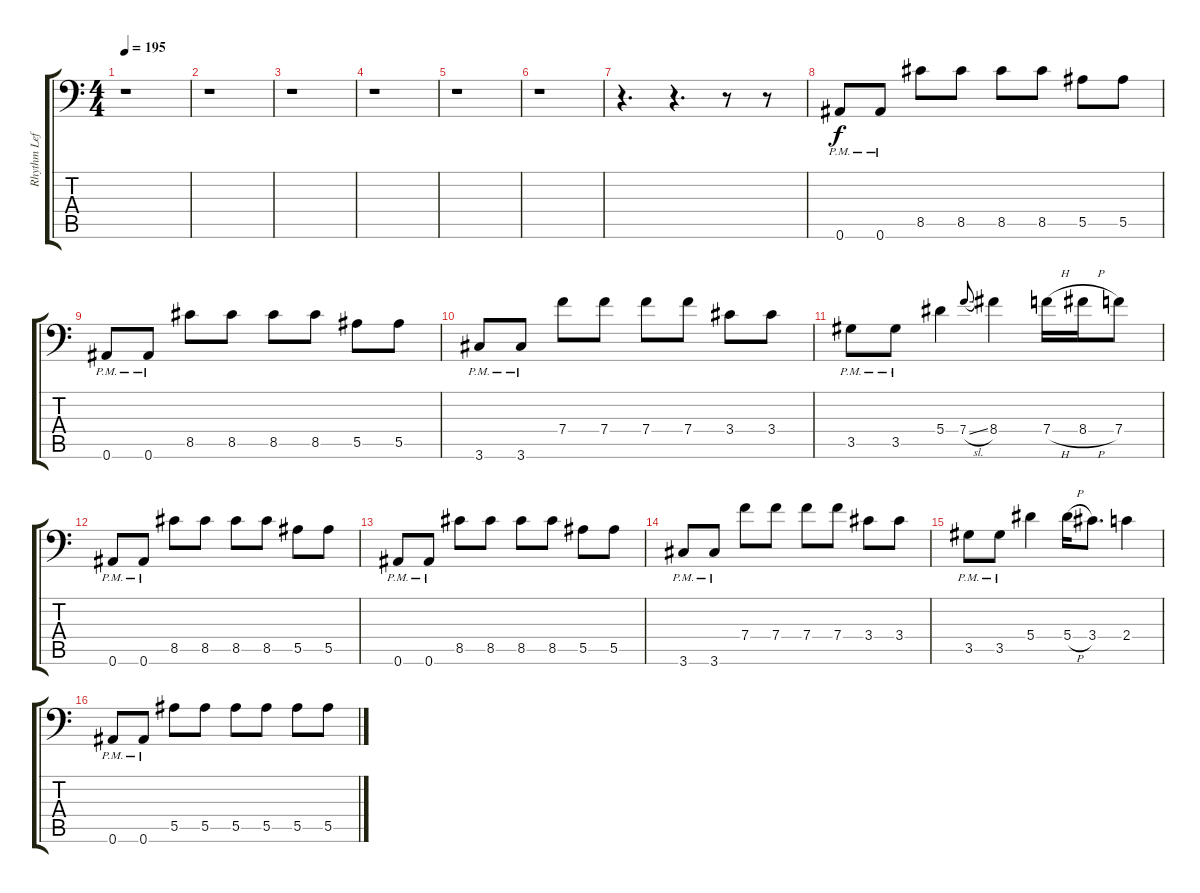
\track ("Rhythm Left" "Rhythm Lef") {instrument distortionguitar}
\staff {score tabs}
\tuning (C4 G3 Eb3 Bb2 F2 Bb1) {hide}
\ts (4 4)
\tempo 195
\clef f4
\ks c
r.1{dy f} |
r.1 |
r.1 |
r.1 |
r.1 |
r.1 |
r.4{d} r.4{d} r.8 r.8 |
0.6{pm}.8 0.6{pm}.8 8.5.8 8.5.8 8.5.8 8.5.8 5.5.8 5.5.8 |
0.6{pm}.8 0.6{pm}.8 8.5.8 8.5.8 8.5.8 8.5.8 5.5.8 5.5.8 |
3.6{pm}.8 3.6{pm}.8 7.4.8 7.4.8 7.4.8 7.4.8 3.4.8 3.4.8 |
3.5{pm}.8 3.5{pm}.8 5.4.4 7.4{sl}.8{gr onbeat} 8.4.4 7.4{h}.16 8.4{h}.16 7.4.8 |
0.6{pm}.8 0.6{pm}.8 8.5.8 8.5.8 8.5.8 8.5.8 5.5.8 5.5.8 |
0.6{pm}.8 0.6{pm}.8 8.5.8 8.5.8 8.5.8 8.5.8 5.5.8 5.5.8 |
3.6{pm}.8 3.6{pm}.8 7.4.8 7.4.8 7.4.8 7.4.8 3.4.8 3.4.8 |
3.5{pm}.8 3.5{pm}.8 5.4.4 5.4{h}.16 3.4.8{d} 2.4.4 |
0.6{pm}.8 0.6{pm}.8 5.5.8 5.5.8 5.5.8 5.5.8 5.5.8 5.5.8
